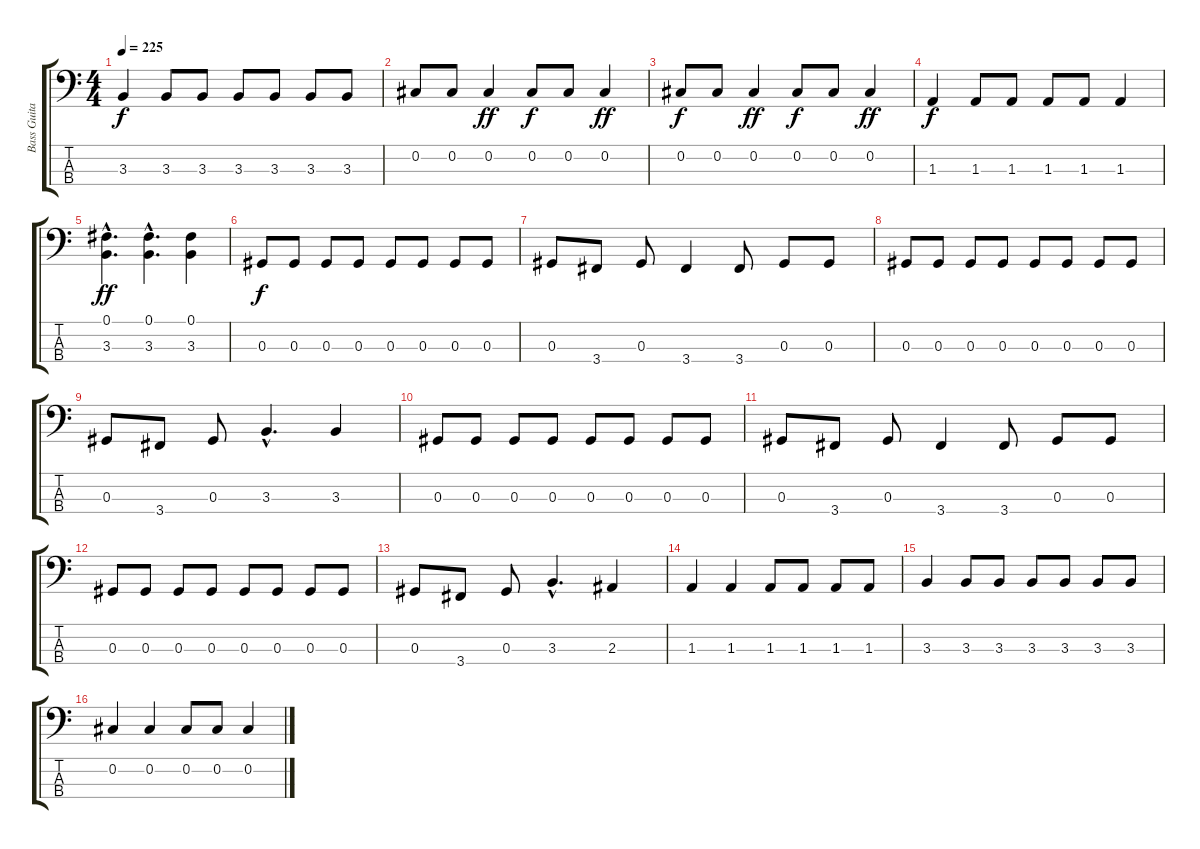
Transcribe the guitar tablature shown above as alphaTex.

\track ("Bass Guitar" "Bass Guita") {instrument electricbasspick}
\staff {score tabs}
\tuning (Gb2 Db2 Ab1 Eb1) {hide}
\ts (4 4)
\tempo 225
\clef f4
\ks c
3.3.4{dy f} 3.3.8 3.3.8 3.3.8 3.3.8 3.3.8 3.3.8 |
0.2.8 0.2.8 0.2.4{dy ff} 0.2.8{dy f} 0.2.8 0.2.4{dy ff} |
0.2.8{dy f} 0.2.8 0.2.4{dy ff} 0.2.8{dy f} 0.2.8 0.2.4{dy ff} |
1.3.4{dy f} 1.3.8 1.3.8 1.3.8 1.3.8 1.3.4 |
(0.1{hac} 3.3{hac}).4{d dy ff} (0.1{hac} 3.3{hac}).4{d} (0.1 3.3).4 |
0.3.8{dy f} 0.3.8 0.3.8 0.3.8 0.3.8 0.3.8 0.3.8 0.3.8 |
0.3.8 3.4.8 0.3.8 3.4.4 3.4.8 0.3.8 0.3.8 |
0.3.8 0.3.8 0.3.8 0.3.8 0.3.8 0.3.8 0.3.8 0.3.8 |
0.3.8 3.4.8 0.3.8 3.3{hac}.4{d} 3.3.4 |
0.3.8 0.3.8 0.3.8 0.3.8 0.3.8 0.3.8 0.3.8 0.3.8 |
0.3.8 3.4.8 0.3.8 3.4.4 3.4.8 0.3.8 0.3.8 |
0.3.8 0.3.8 0.3.8 0.3.8 0.3.8 0.3.8 0.3.8 0.3.8 |
0.3.8 3.4.8 0.3.8 3.3{hac}.4{d} 2.3.4 |
1.3.4 1.3.4 1.3.8 1.3.8 1.3.8 1.3.8 |
3.3.4 3.3.8 3.3.8 3.3.8 3.3.8 3.3.8 3.3.8 |
0.2.4 0.2.4 0.2.8 0.2.8 0.2.4
